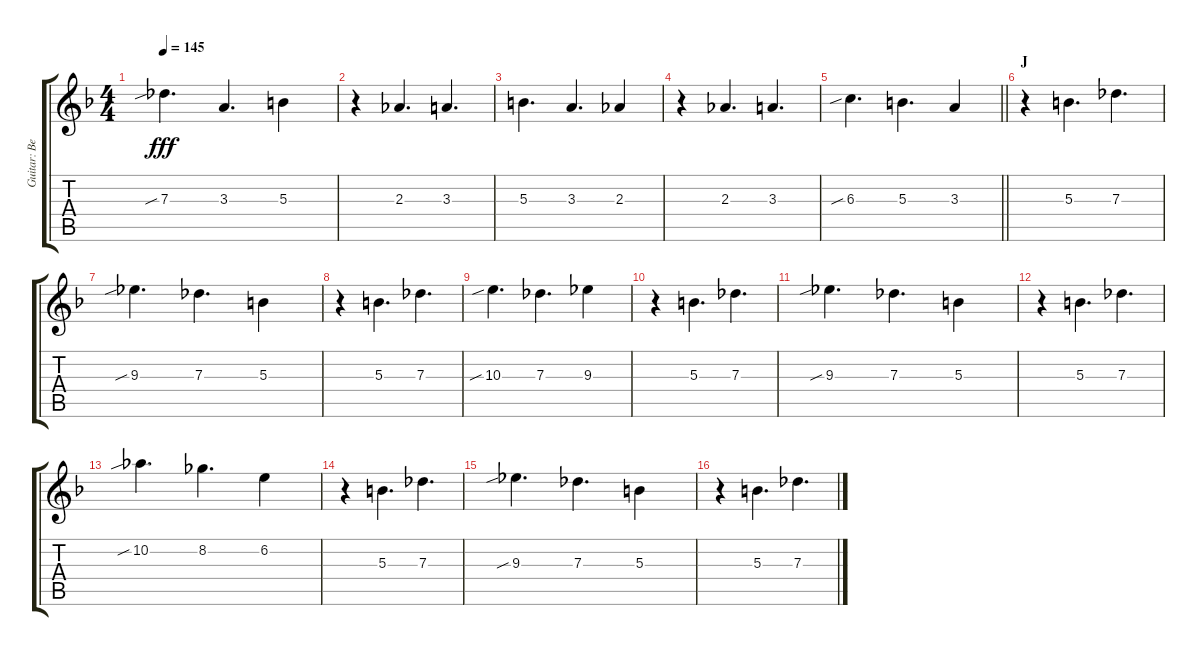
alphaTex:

\track ("Guitar: Ben" "Guitar: Be") {instrument distortionguitar}
\staff {score tabs}
\tuning (Eb4 Bb3 Gb3 Db3 Ab2 Eb2) {hide}
\ts (4 4)
\tempo 145
\clef g2
\ks f
7.3{sib}.4{d dy fff} 3.3.4{d} 5.3.4 |
r.4 2.3.4{d} 3.3.4{d} |
5.3.4{d} 3.3.4{d} 2.3.4 |
r.4 2.3.4{d} 3.3.4{d} |
\barLineRight lightlight
6.3{sib}.4{d} 5.3.4{d} 3.3.4 |
\section ("" "J")
r.4 5.3.4{d} 7.3.4{d} |
9.3{sib}.4{d} 7.3.4{d} 5.3.4 |
r.4 5.3.4{d} 7.3.4{d} |
10.3{sib}.4{d} 7.3.4{d} 9.3.4 |
r.4 5.3.4{d} 7.3.4{d} |
9.3{sib}.4{d} 7.3.4{d} 5.3.4 |
r.4 5.3.4{d} 7.3.4{d} |
10.2{sib}.4{d} 8.2.4{d} 6.2.4 |
r.4 5.3.4{d} 7.3.4{d} |
9.3{sib}.4{d} 7.3.4{d} 5.3.4 |
r.4 5.3.4{d} 7.3.4{d}
